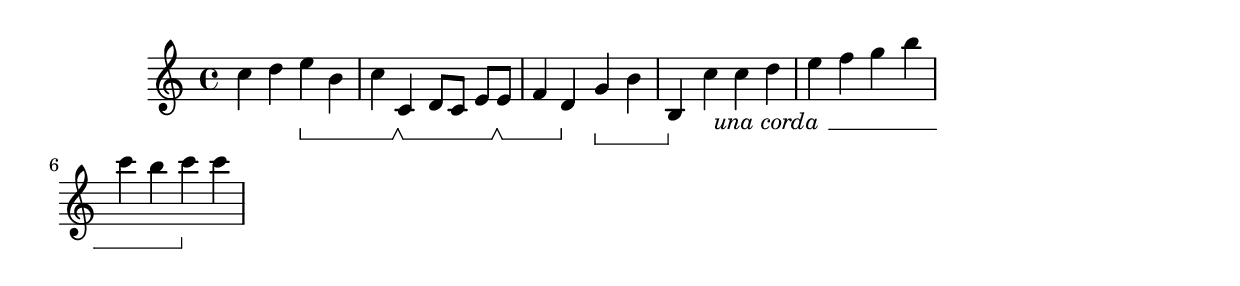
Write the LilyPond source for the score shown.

\version "2.7.39"

\header {

    texidoc = "The brackets of a piano pedal should start and end at
 the left side of the note. If a note is shared between two brackets,
 these ends are flared.

At a line-break, there are no vertical endings.  " }

\score {
     \relative c'' {
        \set Staff.pedalSustainStyle = #'bracket

        c4 d e \sustainDown b c c, \sustainUp \sustainDown  d8[ c]  e8[ 
	    e \sustainUp \sustainDown]  f4 d
        \sustainUp g \sustainDown b b, \sustainUp c'

        \set Staff.pedalUnaCordaStyle = #'mixed

        c4 d \unaCorda e f g
        b  | \break c b c \treCorde c
    }
    \layout { ragged-right = ##t }
}
